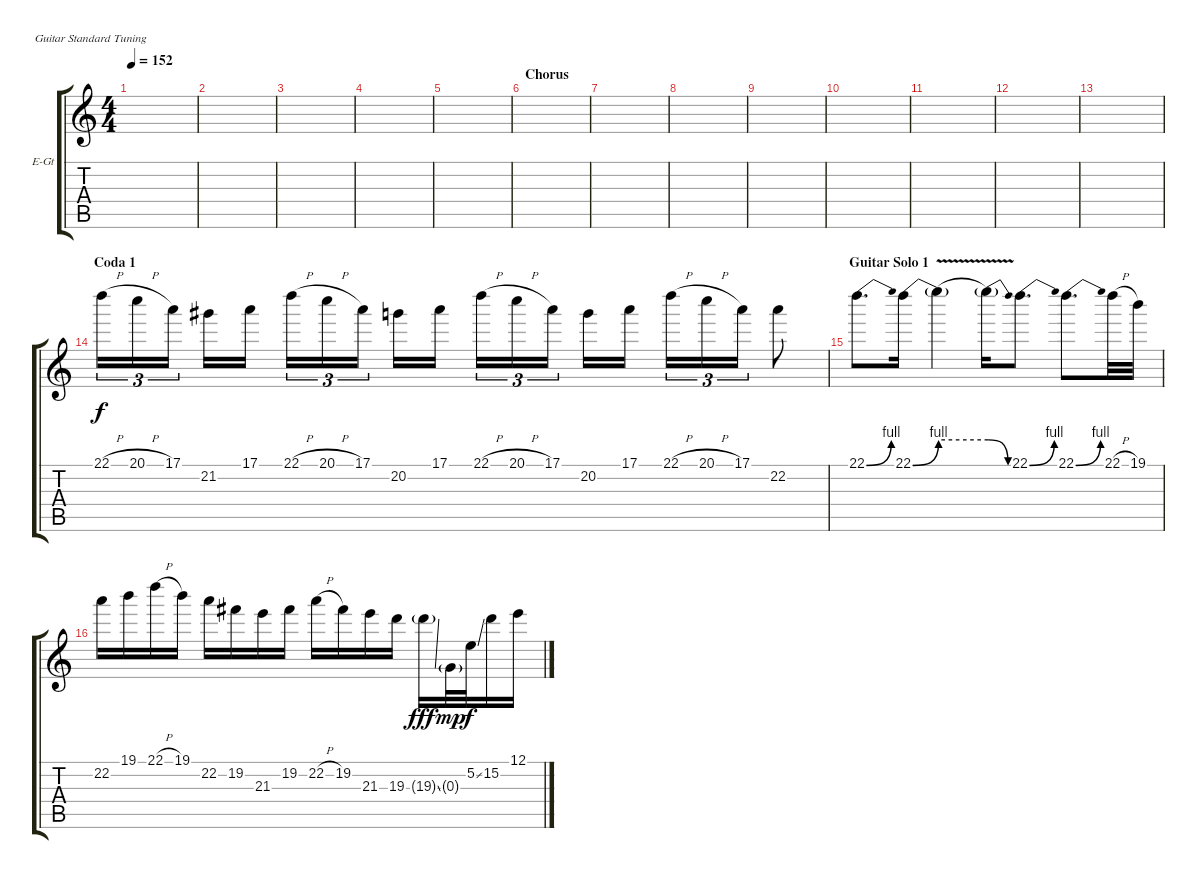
\bracketExtendMode groupsimilarinstruments
\firstSystemTrackNameOrientation horizontal
\otherSystemsTrackNameOrientation horizontal
\track ("Gtr. IV (Dist)" "E-Gt") {instrument distortionguitar}
\staff {score tabs}
\tuning (E4 B3 G3 D3 A2 E2)
\ts (4 4)
\tempo 152
\clef g2
\scale
0.333333
\ks c
|
\scale
0.333333 |
\scale
0.333333 |
\scale
0.333333 |
\scale
0.333333 |
\section ("" "Chorus")
\scale
0.333333 |
\scale
0.333333 |
\scale
0.333333 |
\scale
0.333333 |
\scale
0.333333 |
\scale
0.333333 |
\scale
0.333333 |
\scale
0.333333 |
\section ("" "Coda 1")
\scale
0.333333 22.1{h}.16{tu (3 2)} 20.1{h}.16{tu (3 2)} 17.1.16{tu (3 2)} 21.2.16 17.1.16 22.1{h}.16{tu (3 2)} 20.1{h}.16{tu (3 2)} 17.1.16{tu (3 2)} 20.2.16 17.1.16 22.1{h}.16{tu (3 2)} 20.1{h}.16{tu (3 2)} 17.1.16{tu (3 2)} 20.2.16 17.1.16 22.1{h}.16{tu (3 2)} 20.1{h}.16{tu (3 2)} 17.1.16{tu (3 2)} 22.2.8 |
\section ("" "Guitar Solo 1")
\scale
0.333333 22.1{be (bend 0 0 60 4)}.8{d} 22.1{be (bend 0 0 60 4)}.16 22.1{be (hold 0 4 60 4) v t}.4 22.1{be (release 0 4 60 0) t}.16 22.1{be (bend 0 0 60 4)}.8{d} 22.1{be (bend 0 0 60 4)}.8{d} 22.1{h}.32 19.1.32 |
\scale
0.333333 22.2.16 19.1.16 22.1{h}.16 19.1.16 22.2.16 19.2.16 21.3.16 19.2.16 22.2{h}.16 19.2.16 21.3.16 19.3.16 19.3{ss g}.16{dy fff} 0.3{g}.32{dy mp} 5.2{ss}.32{dy f} 15.2.16 12.1.16
